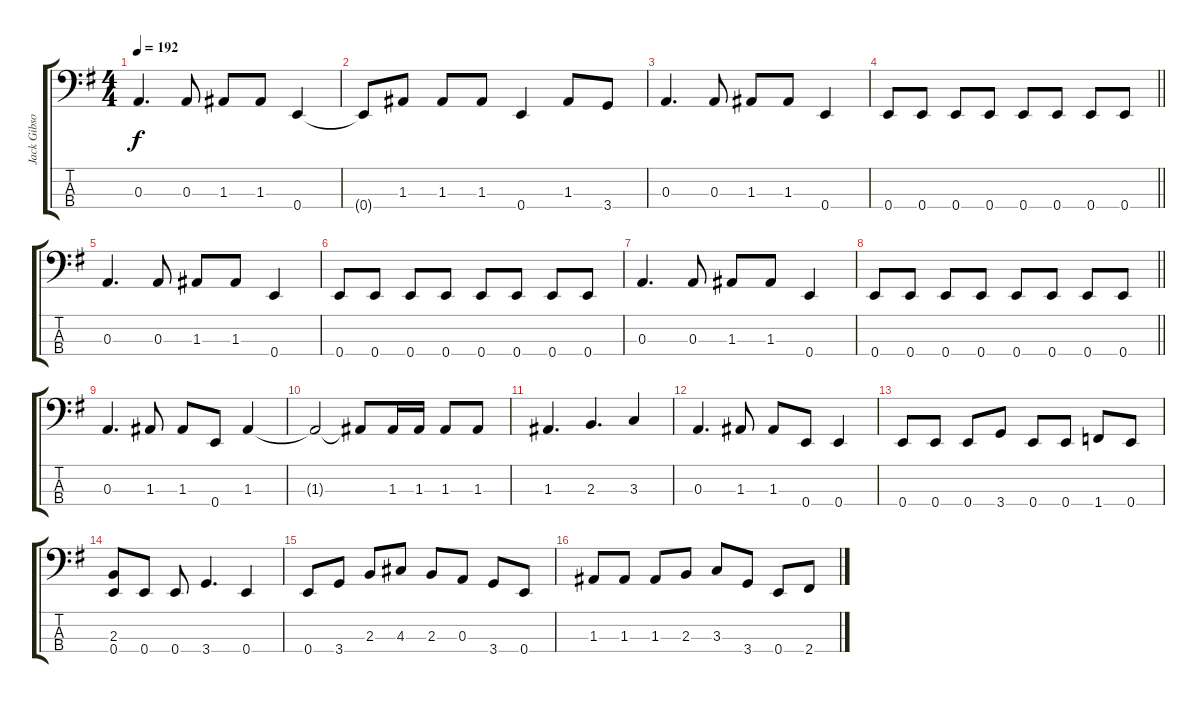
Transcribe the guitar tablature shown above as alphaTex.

\track ("Jack Gibson" "Jack Gibso") {instrument electricbasspick}
\staff {score tabs}
\tuning (G2 D2 A1 E1) {hide}
\ts (4 4)
\tempo 192
\clef f4
\ks g
0.3.4{d dy f} 0.3.8 1.3.8 1.3.8 0.4.4 |
0.4{t}.8 1.3.8 1.3.8 1.3.8 0.4.4 1.3.8 3.4.8 |
0.3.4{d} 0.3.8 1.3.8 1.3.8 0.4.4 |
\barLineRight lightlight
0.4.8 0.4.8 0.4.8 0.4.8 0.4.8 0.4.8 0.4.8 0.4.8 |
0.3.4{d} 0.3.8 1.3.8 1.3.8 0.4.4 |
0.4.8 0.4.8 0.4.8 0.4.8 0.4.8 0.4.8 0.4.8 0.4.8 |
0.3.4{d} 0.3.8 1.3.8 1.3.8 0.4.4 |
\barLineRight lightlight
0.4.8 0.4.8 0.4.8 0.4.8 0.4.8 0.4.8 0.4.8 0.4.8 |
0.3.4{d} 1.3.8 1.3.8 0.4.8 1.3.4 |
1.3{t}.2 1.3{t}.8 1.3.16 1.3.16 1.3.8 1.3.8 |
1.3.4{d} 2.3.4{d} 3.3.4 |
0.3.4{d} 1.3.8 1.3.8 0.4.8 0.4.4 |
0.4.8 0.4.8 0.4.8 3.4.8 0.4.8 0.4.8 1.4.8 0.4.8 |
(2.3 0.4).8 0.4.8 0.4.8 3.4.4{d} 0.4.4 |
0.4.8 3.4.8 2.3.8 4.3.8 2.3.8 0.3.8 3.4.8 0.4.8 |
1.3.8 1.3.8 1.3.8 2.3.8 3.3.8 3.4.8 0.4.8 2.4.8
